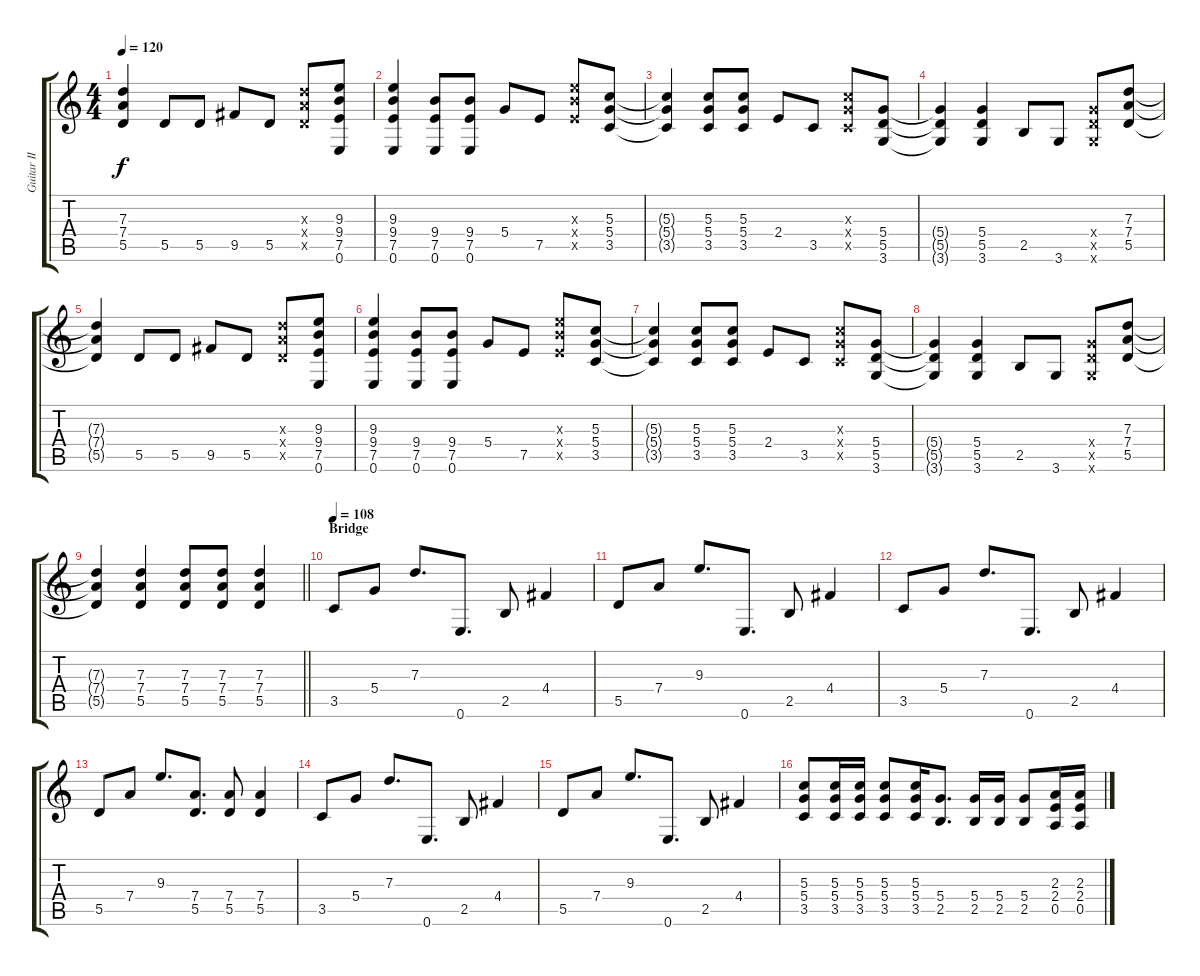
\track ("Guitar II" "Guitar II") {instrument distortionguitar}
\staff {score tabs}
\tuning (E4 B3 G3 D3 A2 E2) {hide}
\ts (4 4)
\tempo 120
\clef g2
\ks c
(7.3{t} 7.4{t} 5.5{t}).4{dy f} 5.5.8 5.5.8 9.5.8 5.5.8 (7.3{x} 7.4{x} 5.5{x}).8 (9.3 9.4 7.5 0.6).8 |
(9.3 9.4 7.5 0.6).4 (9.4 7.5 0.6).8 (9.4 7.5 0.6).8 5.4.8 7.5.8 (9.3{x} 9.4{x} 7.5{x}).8 (5.3 5.4 3.5).8 |
(5.3{t} 5.4{t} 3.5{t}).4 (5.3 5.4 3.5).8 (5.3 5.4 3.5).8 2.4.8 3.5.8 (5.3{x} 5.4{x} 3.5{x}).8 (5.4 5.5 3.6).8 |
(5.4{t} 5.5{t} 3.6{t}).4 (5.4 5.5 3.6).4 2.5.8 3.6.8 (5.4{x} 5.5{x} 3.6{x}).8 (7.3 7.4 5.5).8 |
(7.3{t} 7.4{t} 5.5{t}).4 5.5.8 5.5.8 9.5.8 5.5.8 (7.3{x} 7.4{x} 5.5{x}).8 (9.3 9.4 7.5 0.6).8 |
(9.3 9.4 7.5 0.6).4 (9.4 7.5 0.6).8 (9.4 7.5 0.6).8 5.4.8 7.5.8 (9.3{x} 9.4{x} 7.5{x}).8 (5.3 5.4 3.5).8 |
(5.3{t} 5.4{t} 3.5{t}).4 (5.3 5.4 3.5).8 (5.3 5.4 3.5).8 2.4.8 3.5.8 (5.3{x} 5.4{x} 3.5{x}).8 (5.4 5.5 3.6).8 |
(5.4{t} 5.5{t} 3.6{t}).4 (5.4 5.5 3.6).4 2.5.8 3.6.8 (5.4{x} 5.5{x} 3.6{x}).8 (7.3 7.4 5.5).8 |
\barLineRight lightlight
(7.3{t} 7.4{t} 5.5{t}).4 (7.3 7.4 5.5).4 (7.3 7.4 5.5).8 (7.3 7.4 5.5).8 (7.3 7.4 5.5).4 |
\section ("" "Bridge")
\tempo 108
3.5.8 5.4.8 7.3.8{d} 0.6.8{d} 2.5.8 4.4.4 |
5.5.8 7.4.8 9.3.8{d} 0.6.8{d} 2.5.8 4.4.4 |
3.5.8 5.4.8 7.3.8{d} 0.6.8{d} 2.5.8 4.4.4 |
5.5.8 7.4.8 9.3.8{d} (7.4 5.5).8{d} (7.4 5.5).8 (7.4 5.5).4 |
3.5.8 5.4.8 7.3.8{d} 0.6.8{d} 2.5.8 4.4.4 |
5.5.8 7.4.8 9.3.8{d} 0.6.8{d} 2.5.8 4.4.4 |
(5.3 5.4 3.5).8 (5.3 5.4 3.5).16 (5.3 5.4 3.5).16 (5.3 5.4 3.5).8 (5.3 5.4 3.5).16 (5.4 2.5).8{d} (5.4 2.5).16 (5.4 2.5).16 (5.4 2.5).8 (2.3 2.4 0.5).16 (2.3 2.4 0.5).16
